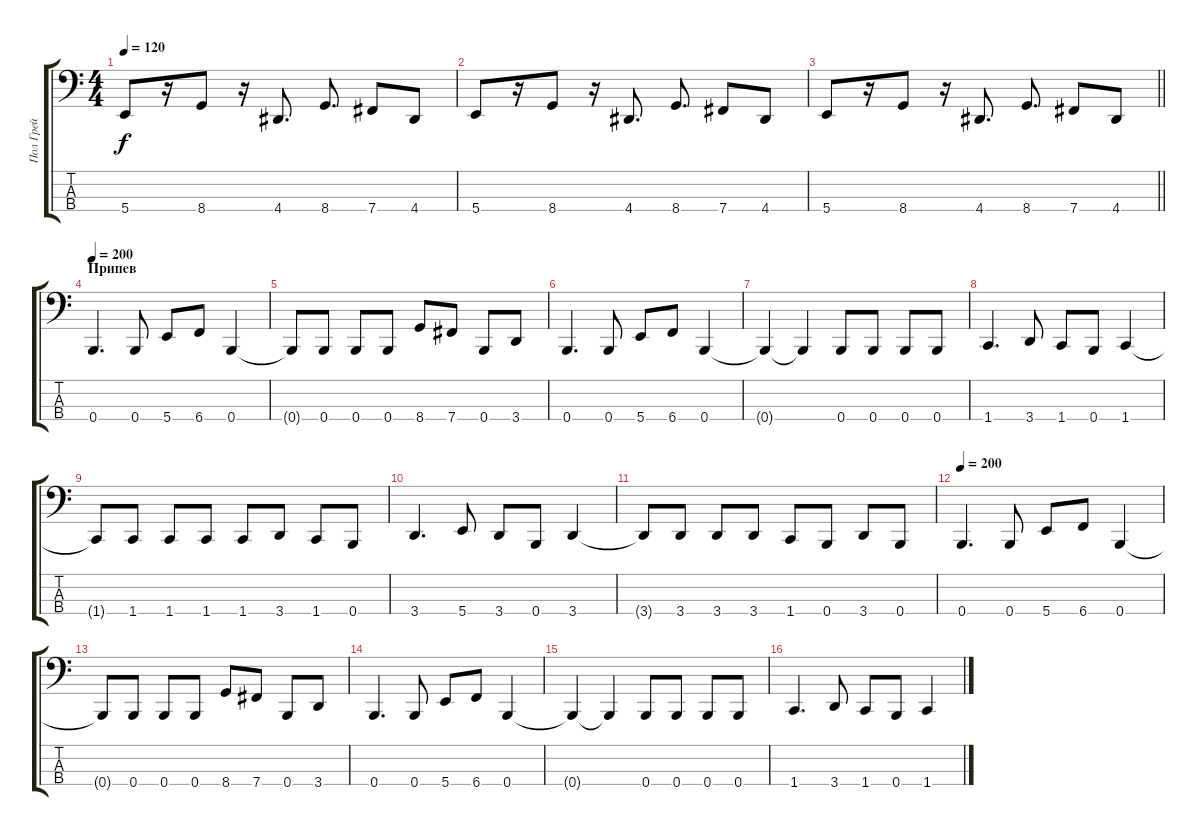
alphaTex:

\track ("Пол Грей" "Пол Грей") {instrument electricbasspick}
\staff {score tabs}
\tuning (E2 B1 Gb1 B0) {hide}
\ts (4 4)
\tempo 120
\clef f4
\ks c
5.4.8{dy f} r.16 8.4.8 r.16 4.4.8{d} 8.4.8{d} 7.4.8 4.4.8 |
5.4.8 r.16 8.4.8 r.16 4.4.8{d} 8.4.8{d} 7.4.8 4.4.8 |
\barLineRight lightlight
5.4.8 r.16 8.4.8 r.16 4.4.8{d} 8.4.8{d} 7.4.8 4.4.8 |
\section ("" "Припев")
\tempo 200
0.4.4{d} 0.4.8 5.4.8 6.4.8 0.4.4 |
0.4{t}.8 0.4.8 0.4.8 0.4.8 8.4.8 7.4.8 0.4.8 3.4.8 |
0.4.4{d} 0.4.8 5.4.8 6.4.8 0.4.4 |
0.4{t}.4 0.4{t}.4 0.4.8 0.4.8 0.4.8 0.4.8 |
1.4.4{d} 3.4.8 1.4.8 0.4.8 1.4.4 |
1.4{t}.8 1.4.8 1.4.8 1.4.8 1.4.8 3.4.8 1.4.8 0.4.8 |
3.4.4{d} 5.4.8 3.4.8 0.4.8 3.4.4 |
3.4{t}.8 3.4.8 3.4.8 3.4.8 1.4.8 0.4.8 3.4.8 0.4.8 |
\tempo 200
0.4.4{d} 0.4.8 5.4.8 6.4.8 0.4.4 |
0.4{t}.8 0.4.8 0.4.8 0.4.8 8.4.8 7.4.8 0.4.8 3.4.8 |
0.4.4{d} 0.4.8 5.4.8 6.4.8 0.4.4 |
0.4{t}.4 0.4{t}.4 0.4.8 0.4.8 0.4.8 0.4.8 |
1.4.4{d} 3.4.8 1.4.8 0.4.8 1.4.4
